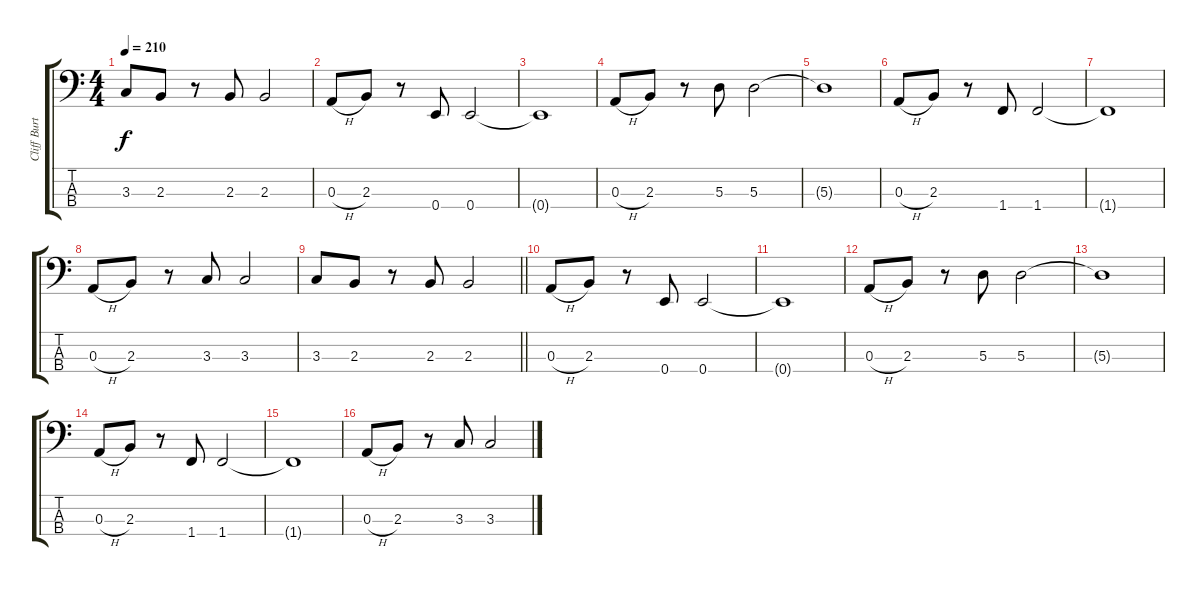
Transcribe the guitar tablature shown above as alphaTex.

\track ("Cliff Burton" "Cliff Burt") {instrument electricbassfinger}
\staff {score tabs}
\tuning (G2 D2 A1 E1) {hide}
\ts (4 4)
\tempo 210
\clef f4
\ks c
3.3.8{dy f} 2.3.8 r.8 2.3.8 2.3.2 |
0.3{h}.8 2.3.8 r.8 0.4.8 0.4.2 |
0.4{t}.1 |
0.3{h}.8 2.3.8 r.8 5.3.8 5.3.2 |
5.3{t}.1 |
0.3{h}.8 2.3.8 r.8 1.4.8 1.4.2 |
1.4{t}.1 |
0.3{h}.8 2.3.8 r.8 3.3.8 3.3.2 |
\barLineRight lightlight
3.3.8 2.3.8 r.8 2.3.8 2.3.2 |
0.3{h}.8 2.3.8 r.8 0.4.8 0.4.2 |
0.4{t}.1 |
0.3{h}.8 2.3.8 r.8 5.3.8 5.3.2 |
5.3{t}.1 |
0.3{h}.8 2.3.8 r.8 1.4.8 1.4.2 |
1.4{t}.1 |
0.3{h}.8 2.3.8 r.8 3.3.8 3.3.2
